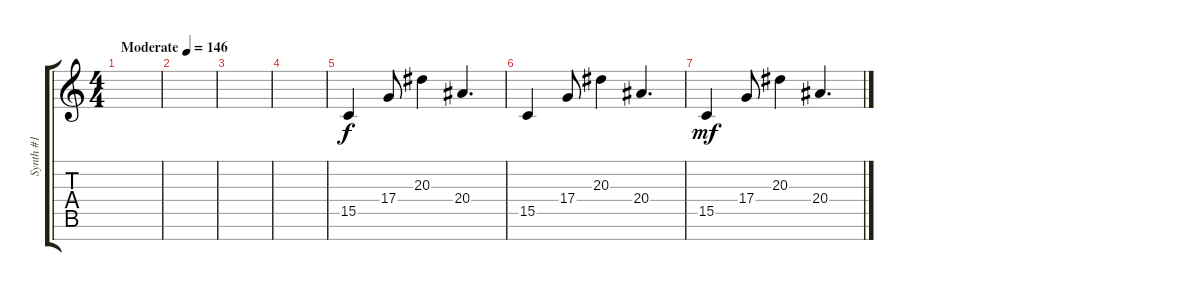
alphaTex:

\track ("Synth #1" "Synth #1") {instrument pad1newage}
\staff {score tabs}
\tuning (E4 B3 G3 D3 A2 E2 B1) {hide}
\ts (4 4)
\tempo (146 "Moderate")
\clef g2
\ks c
|
|
|
|
15.5.4 17.4.8 20.3.4 20.4.4{d} |
15.5.4 17.4.8 20.3.4 20.4.4{d} |
15.5.4{dy mf} 17.4.8 20.3.4 20.4.4{d}
